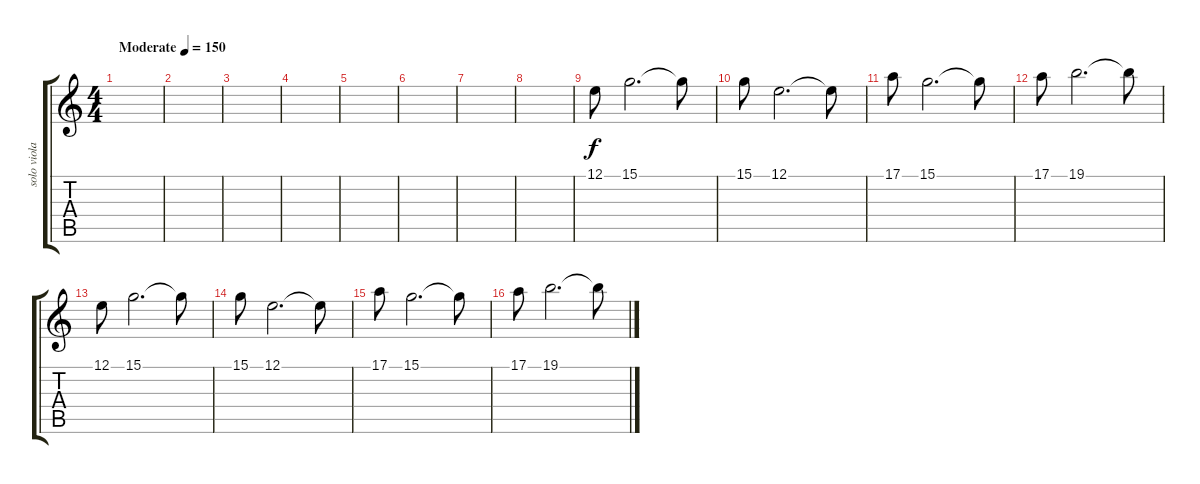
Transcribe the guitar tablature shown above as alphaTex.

\track ("solo viola" "solo viola") {instrument viola}
\staff {score tabs}
\tuning (E4 B3 G3 D3 A2 E2) {hide}
\ts (4 4)
\tempo (150 "Moderate")
\clef g2
\ks c
|
|
|
|
|
|
|
|
12.1.8 15.1.2{d} 15.1{t}.8 |
15.1.8 12.1.2{d} 12.1{t}.8 |
17.1.8 15.1.2{d} 15.1{t}.8 |
17.1.8 19.1.2{d} 19.1{t}.8 |
12.1.8 15.1.2{d} 15.1{t}.8 |
15.1.8 12.1.2{d} 12.1{t}.8 |
17.1.8 15.1.2{d} 15.1{t}.8 |
17.1.8 19.1.2{d} 19.1{t}.8
